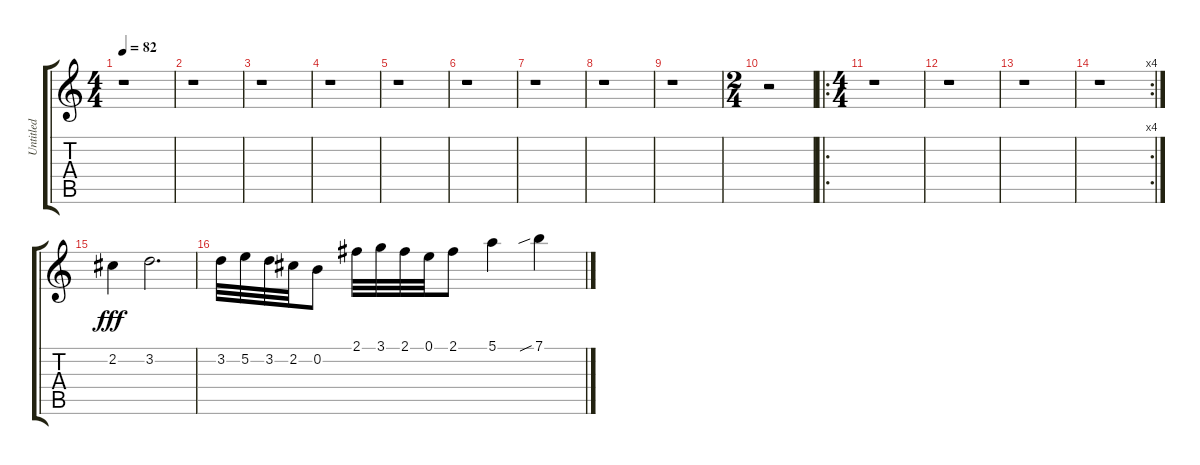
\track ("Untitled" "Untitled") {instrument acousticguitarnylon}
\staff {score tabs}
\tuning (E4 B3 G3 D3 A2 E2) {hide}
\ts (4 4)
\tempo 82
\clef g2
\ks c
r.1{dy mf} |
r.1 |
r.1 |
r.1 |
r.1 |
r.1 |
r.1 |
r.1 |
r.1 |
\ts (2 4)
r.2 |
\ro
\ts (4 4)
r.1 |
r.1 |
r.1 |
\rc 4
r.1 |
2.2.4{dy fff} 3.2.2{d} |
3.2.32 5.2.32 3.2.32 2.2.32 0.2.8 2.1.32 3.1.32 2.1.32 0.1.32 2.1.8 5.1.4 7.1{sib}.4
